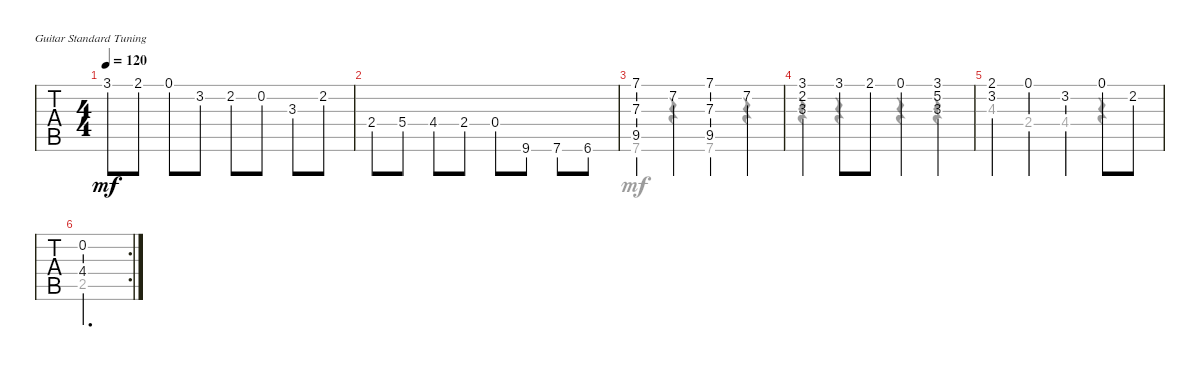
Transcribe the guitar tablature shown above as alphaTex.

\defaultSystemsLayout 4
\bracketExtendMode groupsimilarinstruments
\singleTrackTrackNamePolicy hidden
\firstSystemTrackNameOrientation horizontal
\otherSystemsTrackNameOrientation horizontal
\track ("Nylon Guitar" "N-Gt") {instrument acousticguitarnylon}
\staff {tabs}
\tuning (E4 B3 G3 D3 A2 E2)
\voice
\ts (4 4)
\tempo 120
\clef g2
\ks d
3.1{t}.8{dy mf} 2.1.8 0.1.8 3.2.8 2.2.8 0.2.8 3.3.8 2.2.8 |
2.4.8 5.4.8 4.4.8 2.4.8 0.4.8 9.6.8 7.6.8 6.6.8 |
(7.1 7.3 9.5).4 7.2.4 (7.1 7.3 9.5).4 7.2.4 |
(2.2 3.3 3.1).4 3.1.8 2.1.8 0.1.4 (3.1 5.2 3.3).4 |
(2.1 3.2).4 0.1.4 3.2.4 0.1.8 2.2.8 |
\rc 2
(0.2 4.4).2{d}
\voice
\clef g2
\ottava regular
\simile none
\ks d
|
|
7.6.4 r.4 7.6.4 r.4 |
r.4 r.4 r.4 r.4 |
4.3.4 2.4.4 4.4.4 r.4 |
2.5.2{d}
